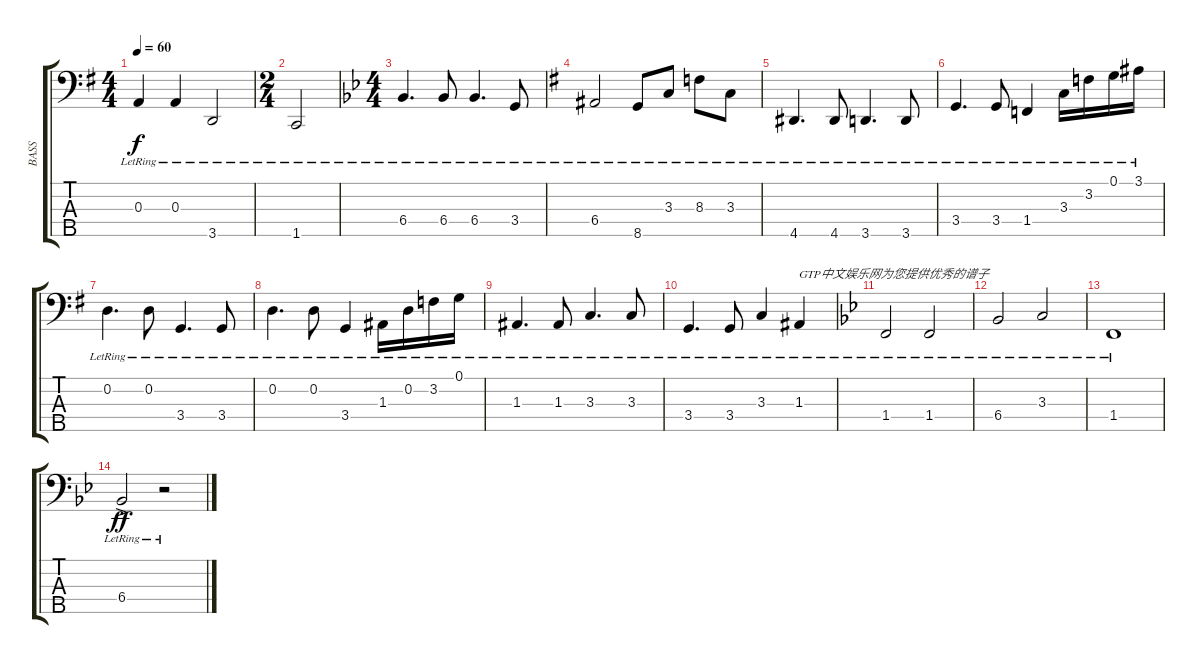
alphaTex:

\track ("BASS" "BASS") {instrument electricbassfinger}
\staff {score tabs}
\tuning (G2 D2 A1 E1 B0) {hide}
\ts (4 4)
\tempo 60
\clef f4
\ks g
0.3{lr}.4{dy f} 0.3{lr}.4 3.5{lr}.2 |
\ts (2 4)
1.5{lr}.2 |
\ts (4 4)
\ks bb
6.4{lr}.4{d} 6.4{lr}.8 6.4{lr}.4{d} 3.4{lr}.8 |
\ks g
6.4{lr}.2 8.5{lr}.8 3.3{lr}.8 8.3{lr}.8 3.3{lr}.8 |
4.5{lr}.4{d} 4.5{lr}.8 3.5{lr}.4{d} 3.5{lr}.8 |
3.4{lr}.4{d} 3.4{lr}.8 1.4{lr}.4 3.3{lr}.16 3.2{lr}.16 0.1{lr}.16 3.1{lr}.16 |
0.2{lr}.4{d} 0.2{lr}.8 3.4{lr}.4{d} 3.4{lr}.8 |
0.2{lr}.4{d} 0.2{lr}.8 3.4{lr}.4 1.3{lr}.16 0.2{lr}.16 3.2{lr}.16 0.1{lr}.16 |
1.3{lr}.4{d} 1.3{lr}.8 3.3{lr}.4{d} 3.3{lr}.8 |
3.4{lr}.4{d} 3.4{lr}.8 3.3{lr}.4 1.3{lr}.4{txt "GTP中文娱乐网为您提供优秀的谱子"} |
\ks bb
1.4{lr}.2 1.4{lr}.2 |
6.4{lr}.2 3.3{lr}.2 |
1.4{lr}.1 |
6.4{ac lr}.2{dy ff} r.2
